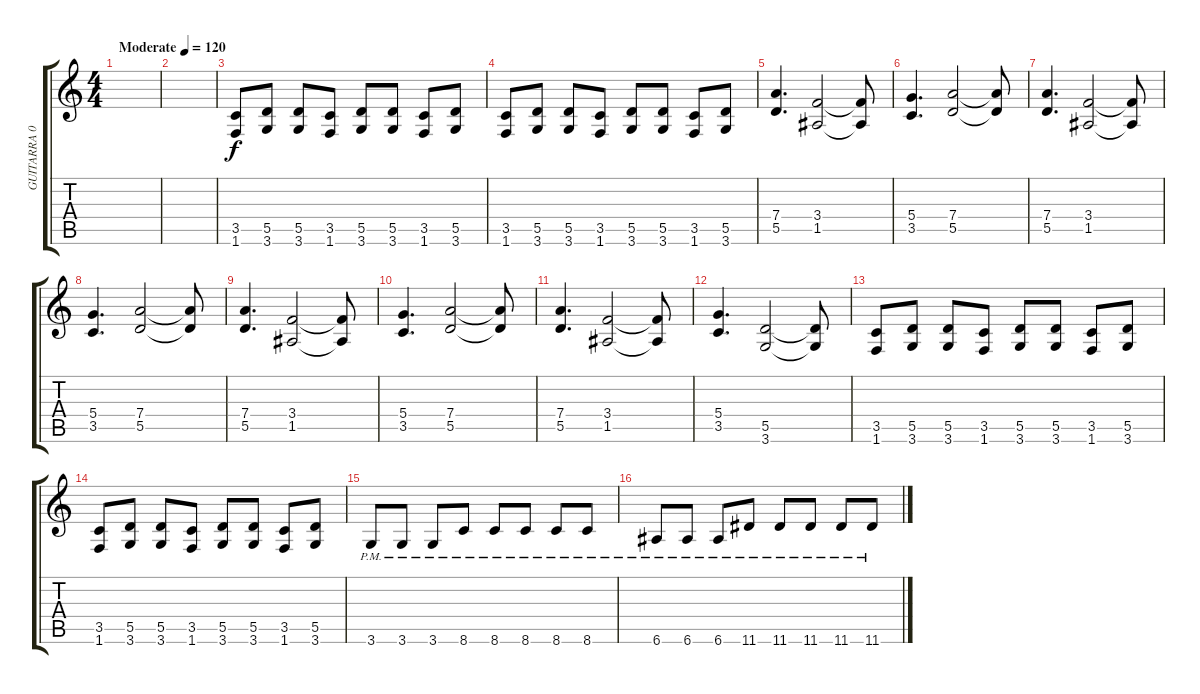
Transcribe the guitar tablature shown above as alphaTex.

\track ("GUITARRA 01" "GUITARRA 0") {instrument overdrivenguitar}
\staff {score tabs}
\tuning (E4 B3 G3 D3 A2 E2) {hide}
\ts (4 4)
\tempo (120 "Moderate")
\clef g2
\ks c
|
|
(3.5 1.6).8 (5.5 3.6).8 (5.5 3.6).8 (3.5 1.6).8 (5.5 3.6).8 (5.5 3.6).8 (3.5 1.6).8 (5.5 3.6).8 |
(3.5 1.6).8 (5.5 3.6).8 (5.5 3.6).8 (3.5 1.6).8 (5.5 3.6).8 (5.5 3.6).8 (3.5 1.6).8 (5.5 3.6).8 |
(7.4 5.5).4{d} (3.4 1.5).2 (3.4{t} 1.5{t}).8 |
(5.4 3.5).4{d} (7.4 5.5).2 (7.4{t} 5.5{t}).8 |
(7.4 5.5).4{d} (3.4 1.5).2 (3.4{t} 1.5{t}).8 |
(5.4 3.5).4{d} (7.4 5.5).2 (7.4{t} 5.5{t}).8 |
(7.4 5.5).4{d} (3.4 1.5).2 (3.4{t} 1.5{t}).8 |
(5.4 3.5).4{d} (7.4 5.5).2 (7.4{t} 5.5{t}).8 |
(7.4 5.5).4{d} (3.4 1.5).2 (3.4{t} 1.5{t}).8 |
(5.4 3.5).4{d} (5.5 3.6).2 (5.5{t} 3.6{t}).8 |
(3.5 1.6).8 (5.5 3.6).8 (5.5 3.6).8 (3.5 1.6).8 (5.5 3.6).8 (5.5 3.6).8 (3.5 1.6).8 (5.5 3.6).8 |
(3.5 1.6).8 (5.5 3.6).8 (5.5 3.6).8 (3.5 1.6).8 (5.5 3.6).8 (5.5 3.6).8 (3.5 1.6).8 (5.5 3.6).8 |
3.6{pm}.8 3.6{pm}.8 3.6{pm}.8 8.6{pm}.8 8.6{pm}.8 8.6{pm}.8 8.6{pm}.8 8.6{pm}.8 |
6.6{pm}.8 6.6{pm}.8 6.6{pm}.8 11.6{pm}.8 11.6{pm}.8 11.6{pm}.8 11.6{pm}.8 11.6{pm}.8
